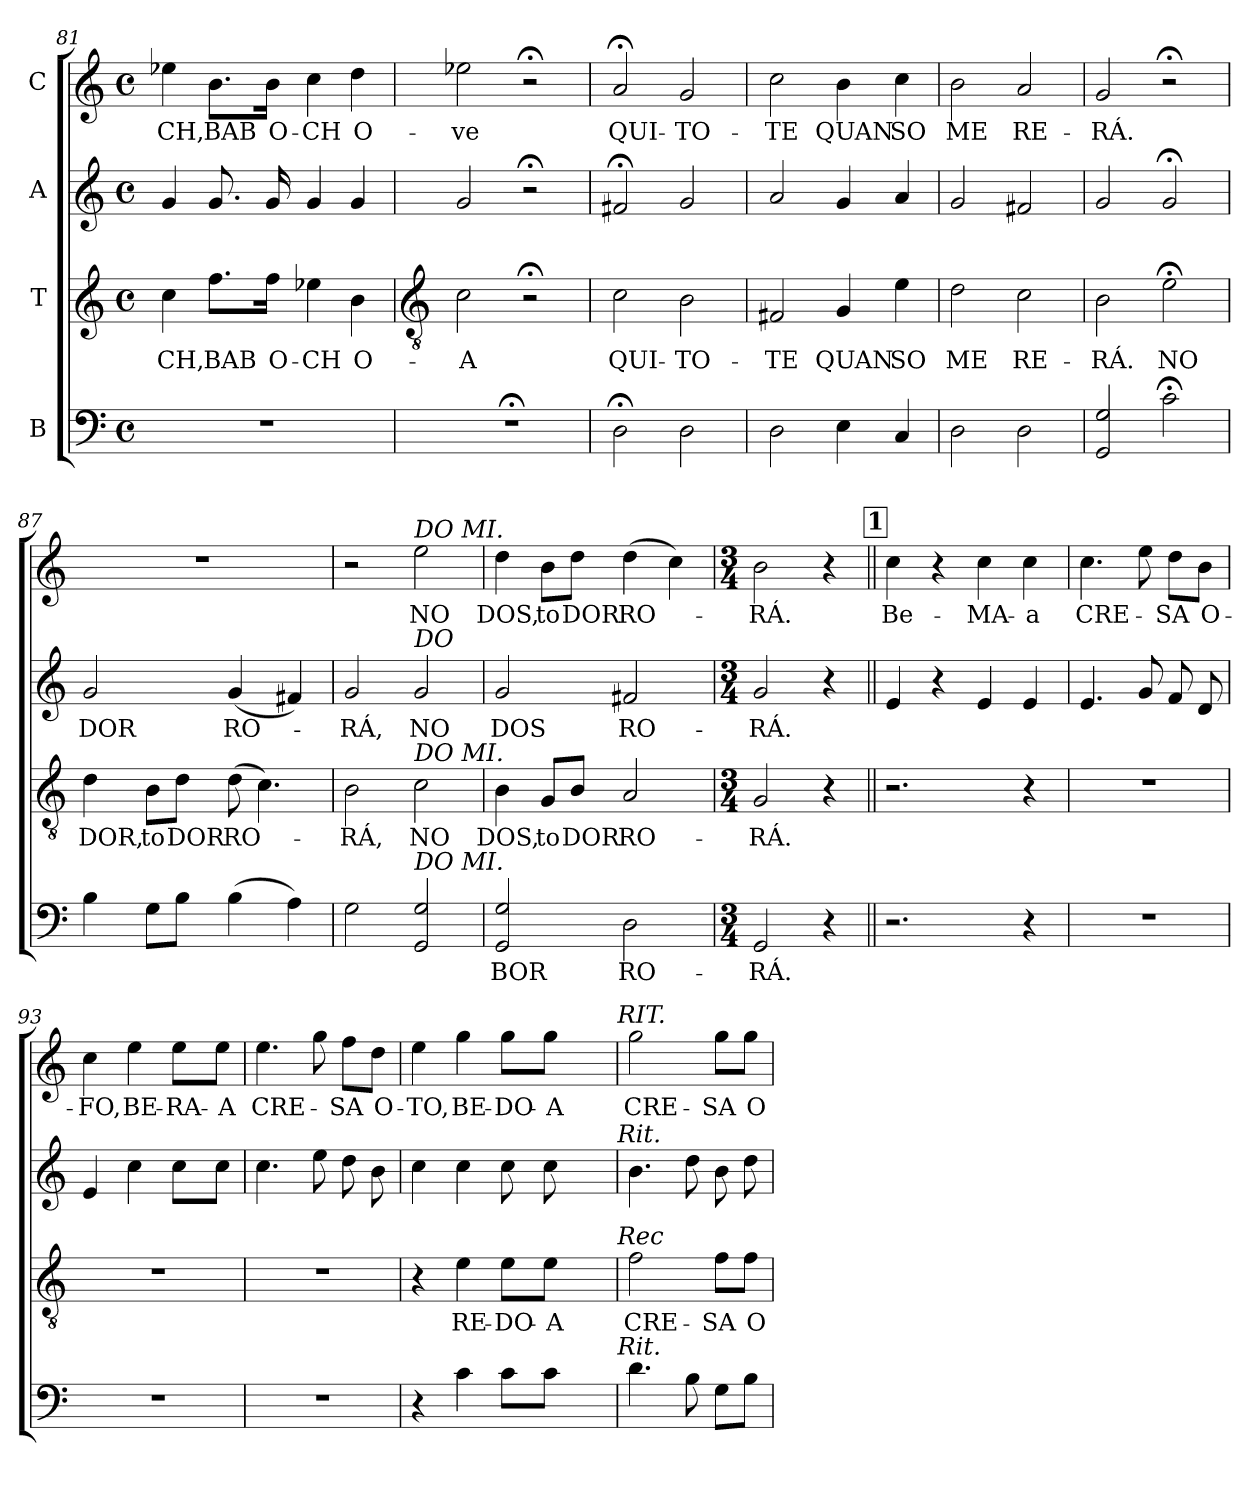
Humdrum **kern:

**kern	**text	**kern	**text	**kern	**text	**kern	**text
*part4	*part4	*part3	*part3	*part2	*part2	*part1	*part1
*staff4	*staff4	*staff3	*staff3	*staff2	*staff2	*staff1	*staff1
*I"B	*	*I"Т	*	*I"A	*	*I"С	*
*clefF4	*	*clefG2	*	*clefG2	*	*clefG2	*
*k[]	*	*k[]	*	*k[]	*	*k[]	*
*M4/4	*	*M4/4	*	*M4/4	*	*M4/4	*
*met(c)	*	*met(c)	*	*met(c)	*	*met(c)	*
=81	=81	=81	=81	=81	=81	=81	=81
!	!	!	!LO:LY:b	!	!	!	!LO:LY:b
1r	.	4cc\	-CH,	4g/	.	4ee-X\	-CH,
!	!	!	!LO:LY:b	!	!	!	!LO:LY:b
.	.	8.ff\L	BAB	8.g/	.	8.b\L	BAB
!	!	!	!LO:LY:b	!	!	!	!LO:LY:b
.	.	16ff\Jk	O-	16g/	.	16b\Jk	O-
!	!	!	!LO:LY:b	!	!	!	!LO:LY:b
.	.	4ee-X\	-CH	4g/	.	4cc\	-CH
!	!	!	!LO:LY:b	!	!	!	!LO:LY:b
.	.	4b\	O-	4g/	.	4dd\	O-
!!LO:LB:g=z
=82	=82	=82	=82	=82	=82	=82	=82
*	*	*clefGv2	*	*	*	*	*
!	!	!	!LO:LY:b	!	!	!	!LO:LY:b
1r;<	.	2c\	A	2g/	.	2ee-X\	ve
.	.	2r;<	.	2r;<	.	2r;<	.
=83	=83	=83	=83	=83	=83	=83	=83
!	!	!	!LO:LY:b	!	!	!	!LO:LY:b
2D;<\	.	2c\	QUI-	2f#X;</	.	2a;</	QUI-
!	!	!	!LO:LY:b	!	!	!	!LO:LY:b
2D\	.	2B\	-TO-	2g/	.	2g/	-TO-
=84	=84	=84	=84	=84	=84	=84	=84
!	!	!	!LO:LY:b	!	!	!	!LO:LY:b
2D\	.	2F#X/	-TE	2a/	.	2cc\	-TE
!	!	!	!LO:LY:b	!	!	!	!LO:LY:b
4E\	.	4G/	QUAN	4g/	.	4b\	QUAN
!	!	!	!LO:LY:b	!	!	!	!LO:LY:b
4C/	.	4e\	SO	4a/	.	4cc\	SO
=85	=85	=85	=85	=85	=85	=85	=85
!	!	!	!LO:LY:b	!	!	!	!LO:LY:b
2D\	.	2d\	ME	2g/	.	2b\	ME
!	!	!	!LO:LY:b	!	!	!	!LO:LY:b
2D\	.	2c\	RE-	2f#X/	.	2a/	RE-
=86	=86	=86	=86	=86	=86	=86	=86
!	!	!	!LO:LY:b	!	!	!	!LO:LY:b
2GG/ 2G/	.	2B\	-RÁ.	2g/	.	2g/	-RÁ.
!	!	!	!LO:LY:b	!	!	!	!
2c;<\	.	2e;<\	NO	2g;</	.	2r;<	.
=87	=87	=87	=87	=87	=87	=87	=87
!	!	!	!LO:LY:b	!	!LO:LY:b	!	!
4B\	.	4d\	DOR,	2g/	DOR	1r	.
!	!	!	!LO:LY:b	!	!	!	!
8G\L	.	8B\L	to	.	.	.	.
!	!	!	!LO:LY:b	!	!	!	!
8B\J	.	8d\J	DOR	.	.	.	.
!	!	!	!LO:LY:b	!	!LO:LY:b	!	!
(4B\	.	(8d\	RO-	(4g/	RO-	.	.
.	.	4.c\)	.	.	.	.	.
4A\)	.	.	.	4f#X/)	.	.	.
=88	=88	=88	=88	=88	=88	=88	=88
!	!	!	!LO:LY:b	!	!LO:LY:b	!	!
2G\	.	2B\	-RÁ,	2g/	-RÁ,	2r	.
!	!	!	!	!	!	!LO:TX:a:i:t=DO MI.	!
!	!	!	!	!LO:TX:a:i:t=DO	!	!	!
!	!	!LO:TX:a:i:t=DO MI.	!	!	!	!	!
!LO:TX:a:i:t=DO MI.	!	!	!	!	!	!	!
!	!	!	!LO:LY:b	!	!LO:LY:b	!	!LO:LY:b
2GG/ 2G/	.	2c\	NO	2g/	NO	2ee\	NO
!!LO:PB:g=z
=89	=89	=89	=89	=89	=89	=89	=89
!	!LO:LY:b	!	!LO:LY:b	!	!LO:LY:b	!	!LO:LY:b
2GG/ 2G/	BOR	4B\	DOS,	2g/	DOS	4dd\	DOS,
!	!	!	!LO:LY:b	!	!	!	!LO:LY:b
.	.	8G/L	to	.	.	8b\L	to
!	!	!	!LO:LY:b	!	!	!	!LO:LY:b
.	.	8B/J	DOR	.	.	8dd\J	DOR
!	!LO:LY:b	!	!LO:LY:b	!	!LO:LY:b	!	!LO:LY:b
2D\	RO-	2A/	RO-	2f#X/	RO-	(4dd\	RO-
.	.	.	.	.	.	4cc\)	.
=90	=90	=90	=90	=90	=90	=90	=90
*M3/4	*	*M3/4	*	*M3/4	*	*M3/4	*
!	!LO:LY:b	!	!LO:LY:b	!	!LO:LY:b	!	!LO:LY:b
2GG/	-RÁ.	2G/	-RÁ.	2g/	-RÁ.	2b\	-RÁ.
4r	.	4r	.	4r	.	4r	.
!!LO:REH:place=s1:a:B:cj:fs=14:t=1
=91||	=91||	=91||	=91||	=91||	=91||	=91||	=91||
!	!	!	!	!	!	!	!LO:LY:b
2.r	.	2.r	.	4e/	.	4cc\	Be-
.	.	.	.	4r	.	4r	.
!	!	!	!	!	!	!	!LO:LY:b
.	.	.	.	4e/	.	4cc\	-MA-
!	!	!	!	!	!	!	!LO:LY:b
4r	.	4r	.	4e/	.	4cc\	-a
=92	=92	=92	=92	=92	=92	=92	=92
!	!	!	!	!	!	!	!LO:LY:b
2.r	.	2.r	.	4.e/	.	4.cc\	CRE-
.	.	.	.	8g/	.	8ee\	.
!	!	!	!	!	!	!	!LO:LY:b
.	.	.	.	8f/	.	8dd\L	-SA
!	!	!	!	!	!	!	!LO:LY:b
.	.	.	.	8d/	.	8b\J	O-
=93	=93	=93	=93	=93	=93	=93	=93
!	!	!	!	!	!	!	!LO:LY:b
2.r	.	2.r	.	4e/	.	4cc\	-FO,
!	!	!	!	!	!	!	!LO:LY:b
.	.	.	.	4cc\	.	4ee\	BE-
!	!	!	!	!	!	!	!LO:LY:b
.	.	.	.	8cc\L	.	8ee\L	-RA-
!	!	!	!	!	!	!	!LO:LY:b
.	.	.	.	8cc\J	.	8ee\J	-A
=94	=94	=94	=94	=94	=94	=94	=94
!	!	!	!	!	!	!	!LO:LY:b
2.r	.	2.r	.	4.cc\	.	4.ee\	CRE-
.	.	.	.	8ee\	.	8gg\	.
!	!	!	!	!	!	!	!LO:LY:b
.	.	.	.	8dd\	.	8ff\L	-SA
!	!	!	!	!	!	!	!LO:LY:b
.	.	.	.	8b\	.	8dd\J	O-
=95	=95	=95	=95	=95	=95	=95	=95
!	!	!	!	!	!	!	!LO:LY:b
4r	.	4r	.	4cc\	.	4ee\	-TO,
!	!	!	!LO:LY:b	!	!	!	!LO:LY:b
4c\	.	4e\	RE-	4cc\	.	4gg\	BE-
!	!	!	!LO:LY:b	!	!	!	!LO:LY:b
8c\L	.	8e\L	-DO-	8cc\	.	8gg\L	-DO-
!	!	!	!LO:LY:b	!	!	!	!LO:LY:b
8c\J	.	8e\J	-A	8cc\	.	8gg\J	-A
4ryy	.	4ryy	.	4ryy	.	4ryy	.
!	!	!	!	!	!	!LO:TX:a:i:t=RIT.	!
!	!	!	!	!LO:TX:a:i:t=Rit.	!	!	!
!	!	!LO:TX:a:i:t=Rec	!	!	!	!	!
!LO:TX:a:i:t=Rit.	!	!	!	!	!	!	!
!!LO:LB:g=z
=96	=96	=96	=96	=96	=96	=96	=96
!	!	!	!LO:LY:b	!	!	!	!LO:LY:b
4.d\	.	2f\	CRE-	4.b\	.	2gg\	CRE-
8B\	.	.	.	8dd\	.	.	.
!	!	!	!LO:LY:b	!	!	!	!LO:LY:b
8G\L	.	8f\L	-SA	8b\	.	8gg\L	-SA
!	!	!	!LO:LY:b	!	!	!	!LO:LY:b
8B\J	.	8f\J	O-	8dd\	.	8gg\J	O-
=	=	=	=	=	=	=	=
*-	*-	*-	*-	*-	*-	*-	*-
